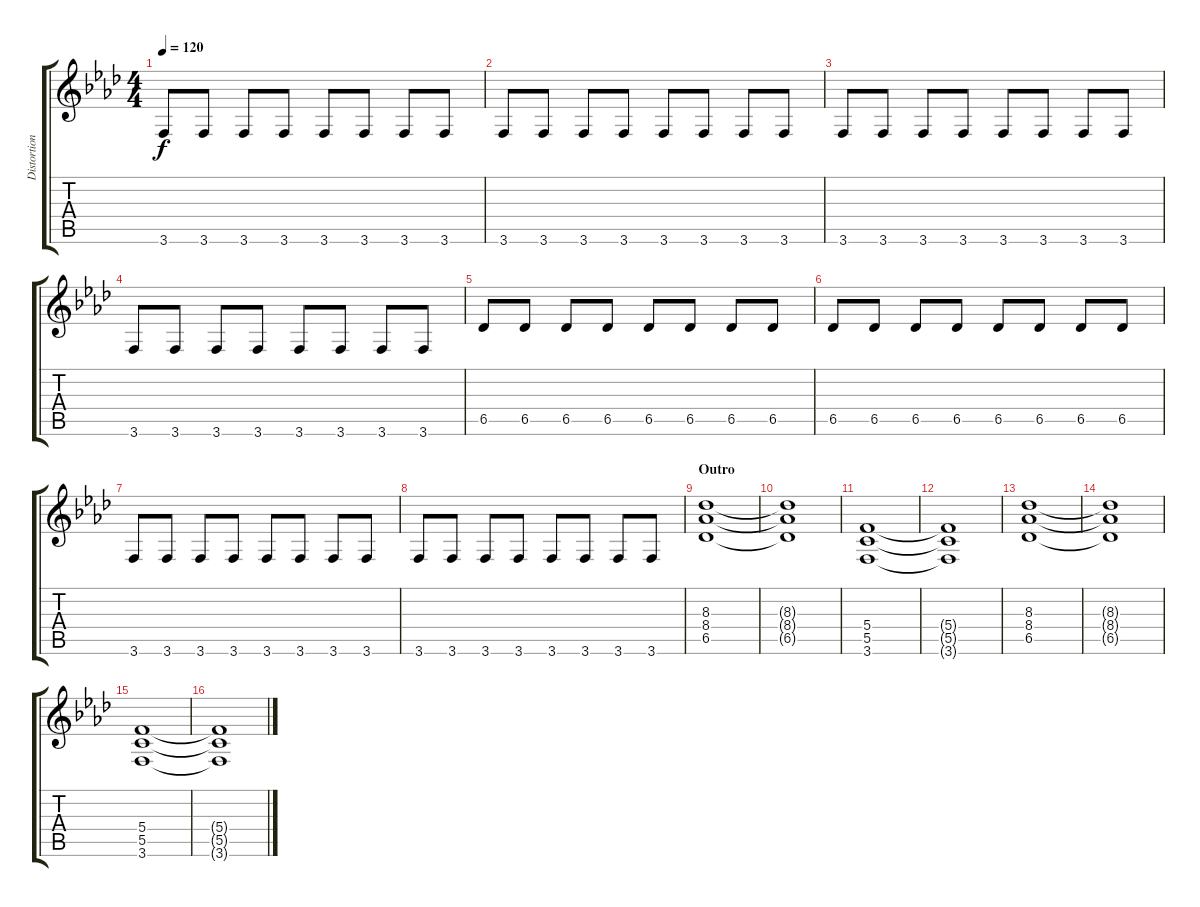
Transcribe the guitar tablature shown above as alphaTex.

\track ("Distortion Guitar 2" "Distortion") {instrument distortionguitar}
\staff {score tabs}
\tuning (D4 A3 F3 C3 G2 D2) {hide}
\ts (4 4)
\tempo 120
\clef g2
\ks ab
3.6.8{dy f} 3.6.8 3.6.8 3.6.8 3.6.8 3.6.8 3.6.8 3.6.8 |
3.6.8 3.6.8 3.6.8 3.6.8 3.6.8 3.6.8 3.6.8 3.6.8 |
3.6.8 3.6.8 3.6.8 3.6.8 3.6.8 3.6.8 3.6.8 3.6.8 |
3.6.8 3.6.8 3.6.8 3.6.8 3.6.8 3.6.8 3.6.8 3.6.8 |
6.5.8 6.5.8 6.5.8 6.5.8 6.5.8 6.5.8 6.5.8 6.5.8 |
6.5.8 6.5.8 6.5.8 6.5.8 6.5.8 6.5.8 6.5.8 6.5.8 |
3.6.8 3.6.8 3.6.8 3.6.8 3.6.8 3.6.8 3.6.8 3.6.8 |
3.6.8 3.6.8 3.6.8 3.6.8 3.6.8 3.6.8 3.6.8 3.6.8 |
\section ("" "Outro")
(8.3 8.4 6.5).1 |
(8.3{t} 8.4{t} 6.5{t}).1 |
(5.4 5.5 3.6).1 |
(5.4{t} 5.5{t} 3.6{t}).1 |
(8.3 8.4 6.5).1 |
(8.3{t} 8.4{t} 6.5{t}).1 |
(5.4 5.5 3.6).1 |
(5.4{t} 5.5{t} 3.6{t}).1
